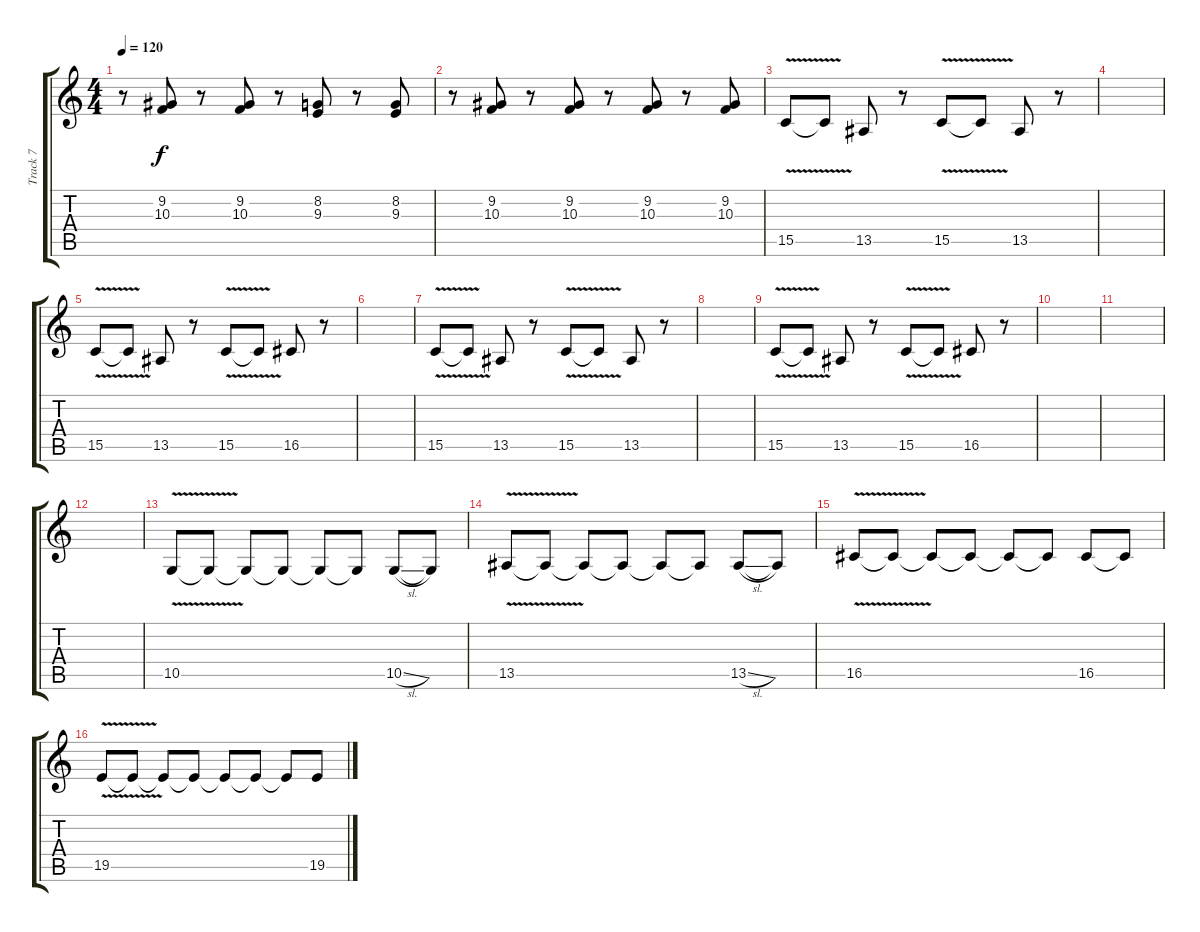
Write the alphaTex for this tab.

\track ("Track 7" "Track 7") {instrument trumpet}
\staff {score tabs}
\tuning (E4 B3 G3 D3 A2 E2) {hide}
\ts (4 4)
\tempo 120
\clef g2
\ks c
r.8{dy f} (9.2 10.3).8 r.8 (9.2 10.3).8 r.8 (8.2 9.3).8 r.8 (8.2 9.3).8 |
r.8 (9.2 10.3).8 r.8 (9.2 10.3).8 r.8 (9.2 10.3).8 r.8 (9.2 10.3).8 |
15.5{v}.8 15.5{t}.8 13.5.8 r.8 15.5{v}.8 15.5{t}.8 13.5.8 r.8 |
|
15.5{v}.8 15.5{t}.8 13.5.8 r.8 15.5{v}.8 15.5{t}.8 16.5.8 r.8 |
|
15.5{v}.8 15.5{t}.8 13.5.8 r.8 15.5{v}.8 15.5{t}.8 13.5.8 r.8 |
|
15.5{v}.8 15.5{t}.8 13.5.8 r.8 15.5{v}.8 15.5{t}.8 16.5.8 r.8 |
|
|
|
10.5{v}.8 10.5{t}.8 10.5{t}.8 10.5{t}.8 10.5{t}.8 10.5{t}.8 10.5{sl}.8 10.5{t}.8 |
13.5{v}.8 13.5{t}.8 13.5{t}.8 13.5{t}.8 13.5{t}.8 13.5{t}.8 13.5{sl}.8 13.5{t}.8 |
16.5{v}.8 16.5{t}.8 16.5{t}.8 16.5{t}.8 16.5{t}.8 16.5{t}.8 16.5.8 16.5{t}.8 |
19.5{v}.8 19.5{t}.8 19.5{t}.8 19.5{t}.8 19.5{t}.8 19.5{t}.8 19.5{t}.8 19.5.8
